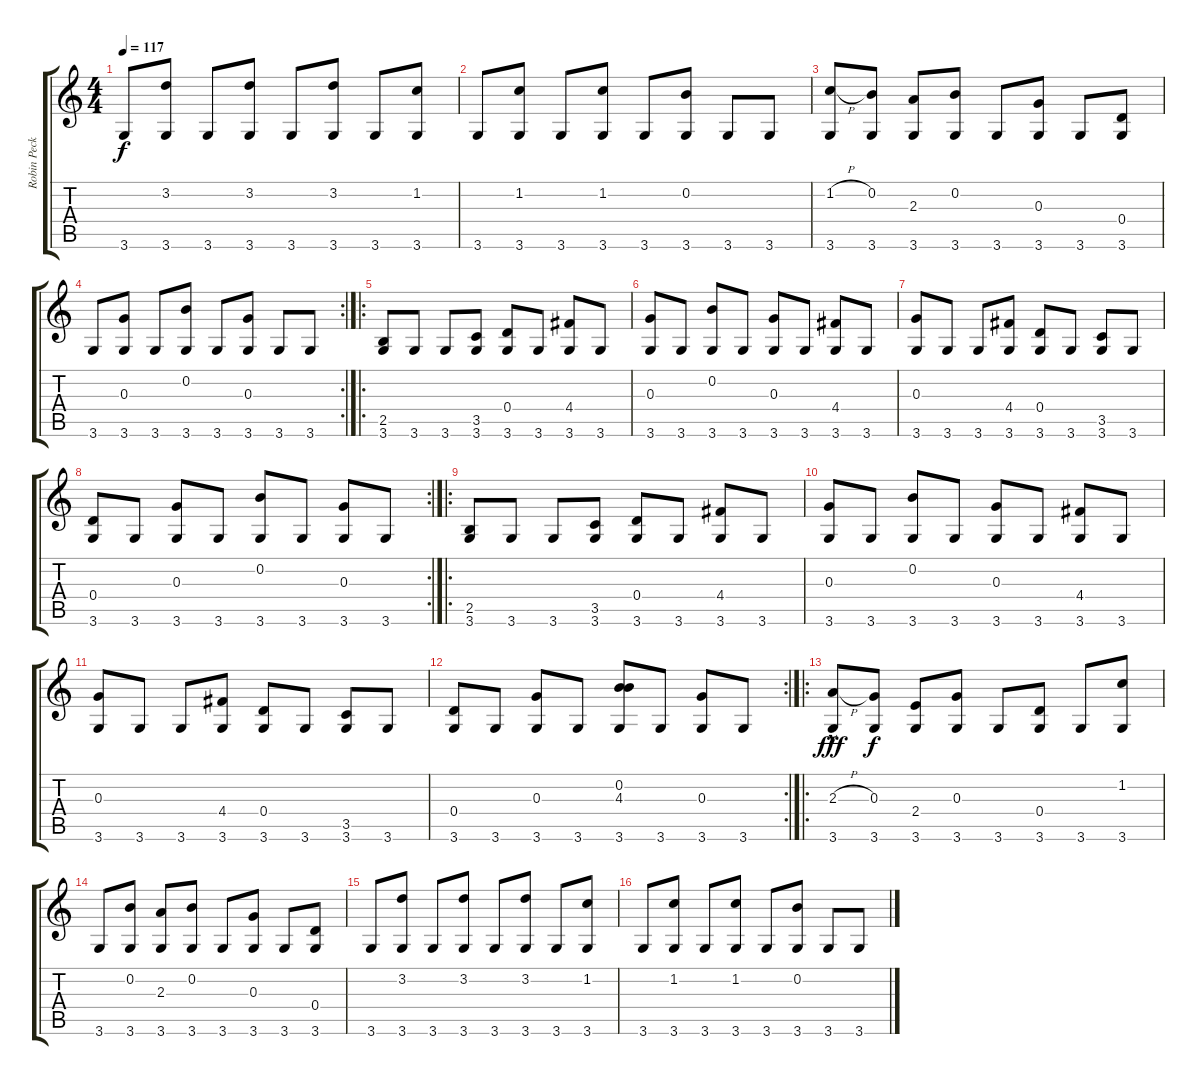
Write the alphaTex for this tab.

\track ("Robin Pecknold" "Robin Peck") {instrument acousticguitarsteel}
\staff {score tabs}
\tuning (E4 B3 G3 D3 A2 E2) {hide}
\ts (4 4)
\tempo 117
\clef g2
\ks c
3.6.8{dy f} (3.2 3.6).8 3.6.8 (3.2 3.6).8 3.6.8 (3.2 3.6).8 3.6.8 (1.2 3.6).8 |
3.6.8 (1.2 3.6).8 3.6.8 (1.2 3.6).8 3.6.8 (0.2 3.6).8 3.6.8 3.6.8 |
(1.2{h} 3.6).8 (0.2 3.6).8 (2.3 3.6).8 (0.2 3.6).8 3.6.8 (0.3 3.6).8 3.6.8 (0.4 3.6).8 |
\rc 2
3.6.8 (0.3 3.6).8 3.6.8 (0.2 3.6).8 3.6.8 (0.3 3.6).8 3.6.8 3.6.8 |
\ro
(2.5 3.6).8 3.6.8 3.6.8 (3.5 3.6).8 (0.4 3.6).8 3.6.8 (4.4 3.6).8 3.6.8 |
(0.3 3.6).8 3.6.8 (0.2 3.6).8 3.6.8 (0.3 3.6).8 3.6.8 (4.4 3.6).8 3.6.8 |
(0.3 3.6).8 3.6.8 3.6.8 (4.4 3.6).8 (0.4 3.6).8 3.6.8 (3.5 3.6).8 3.6.8 |
\rc 2
(0.4 3.6).8 3.6.8 (0.3 3.6).8 3.6.8 (0.2 3.6).8 3.6.8 (0.3 3.6).8 3.6.8 |
\ro
(2.5 3.6).8 3.6.8 3.6.8 (3.5 3.6).8 (0.4 3.6).8 3.6.8 (4.4 3.6).8 3.6.8 |
(0.3 3.6).8 3.6.8 (0.2 3.6).8 3.6.8 (0.3 3.6).8 3.6.8 (4.4 3.6).8 3.6.8 |
(0.3 3.6).8 3.6.8 3.6.8 (4.4 3.6).8 (0.4 3.6).8 3.6.8 (3.5 3.6).8 3.6.8 |
\rc 2
(0.4 3.6).8 3.6.8 (0.3 3.6).8 3.6.8 (0.2 4.3 3.6).8 3.6.8 (0.3 3.6).8 3.6.8 |
\ro
(2.3{h hac} 3.6).8{dy fff} (0.3 3.6).8{dy f} (2.4 3.6).8 (0.3 3.6).8 3.6.8 (0.4 3.6).8 3.6.8 (1.2 3.6).8 |
3.6.8 (0.2 3.6).8 (2.3 3.6).8 (0.2 3.6).8 3.6.8 (0.3 3.6).8 3.6.8 (0.4 3.6).8 |
3.6.8 (3.2 3.6).8 3.6.8 (3.2 3.6).8 3.6.8 (3.2 3.6).8 3.6.8 (1.2 3.6).8 |
3.6.8 (1.2 3.6).8 3.6.8 (1.2 3.6).8 3.6.8 (0.2 3.6).8 3.6.8 3.6.8
